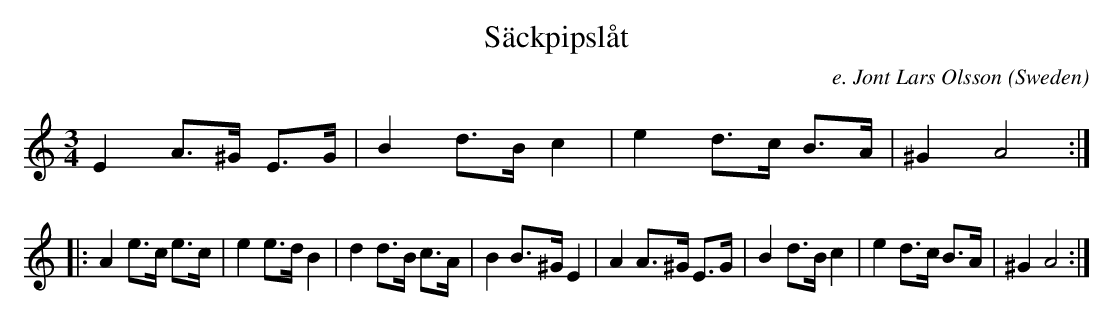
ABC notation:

X:1
T:Säckpipslåt
C:e. Jont Lars Olsson
M:3/4
O:Sweden
K:A min
E2 A>^G E>G| B2 d>B c2| e2 d>c B>A | ^G2 A4 ::
A2 e>c e>c| e2 e>d B2 | d2 d>B c>A| B2 B>^G E2|\
A2 A>^G E>G| B2 d>B c2 | e2 d>c B>A | ^G2 A4:|
